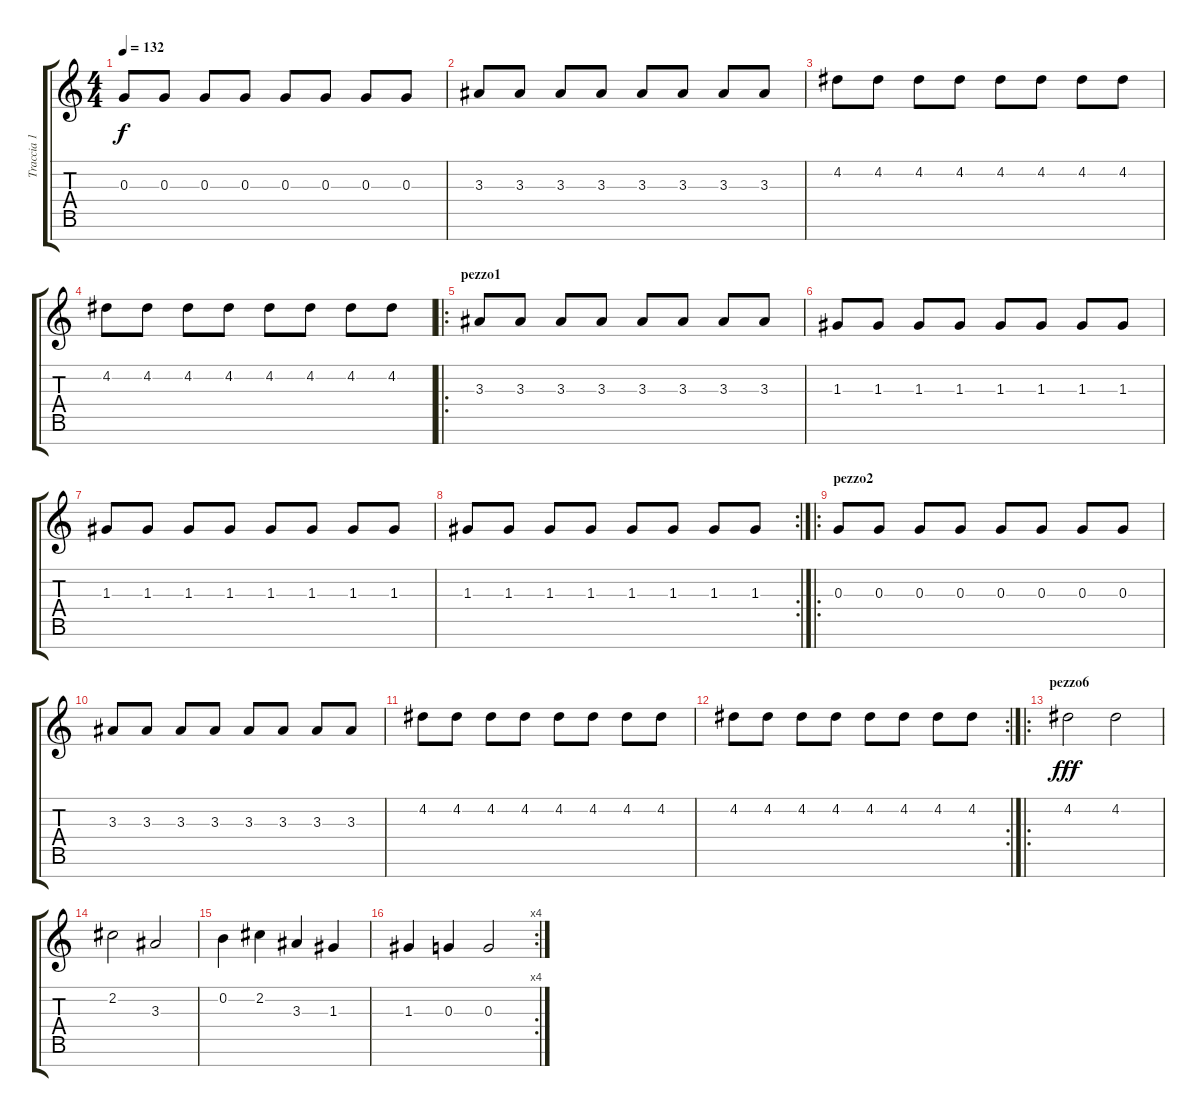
\track ("Traccia 1" "Traccia 1") {instrument distortionguitar}
\staff {score tabs}
\tuning (E4 B3 G3 D3 A2 E2 B1) {hide}
\ts (4 4)
\tempo 132
\clef g2
\ks c
0.3.8{dy f} 0.3.8 0.3.8 0.3.8 0.3.8 0.3.8 0.3.8 0.3.8 |
3.3.8 3.3.8 3.3.8 3.3.8 3.3.8 3.3.8 3.3.8 3.3.8 |
4.2.8 4.2.8 4.2.8 4.2.8 4.2.8 4.2.8 4.2.8 4.2.8 |
4.2.8 4.2.8 4.2.8 4.2.8 4.2.8 4.2.8 4.2.8 4.2.8 |
\ro
\section ("" "pezzo1")
3.3.8 3.3.8 3.3.8 3.3.8 3.3.8 3.3.8 3.3.8 3.3.8 |
1.3.8 1.3.8 1.3.8 1.3.8 1.3.8 1.3.8 1.3.8 1.3.8 |
1.3.8 1.3.8 1.3.8 1.3.8 1.3.8 1.3.8 1.3.8 1.3.8 |
\rc 2
1.3.8 1.3.8 1.3.8 1.3.8 1.3.8 1.3.8 1.3.8 1.3.8 |
\ro
\section ("" "pezzo2")
0.3.8 0.3.8 0.3.8 0.3.8 0.3.8 0.3.8 0.3.8 0.3.8 |
3.3.8 3.3.8 3.3.8 3.3.8 3.3.8 3.3.8 3.3.8 3.3.8 |
4.2.8 4.2.8 4.2.8 4.2.8 4.2.8 4.2.8 4.2.8 4.2.8 |
\rc 2
4.2.8 4.2.8 4.2.8 4.2.8 4.2.8 4.2.8 4.2.8 4.2.8 |
\ro
\section ("" "pezzo6")
4.2.2{dy fff} 4.2.2 |
2.2.2 3.3.2 |
0.2.4 2.2.4 3.3.4 1.3.4 |
\rc 4
1.3.4 0.3.4 0.3.2
